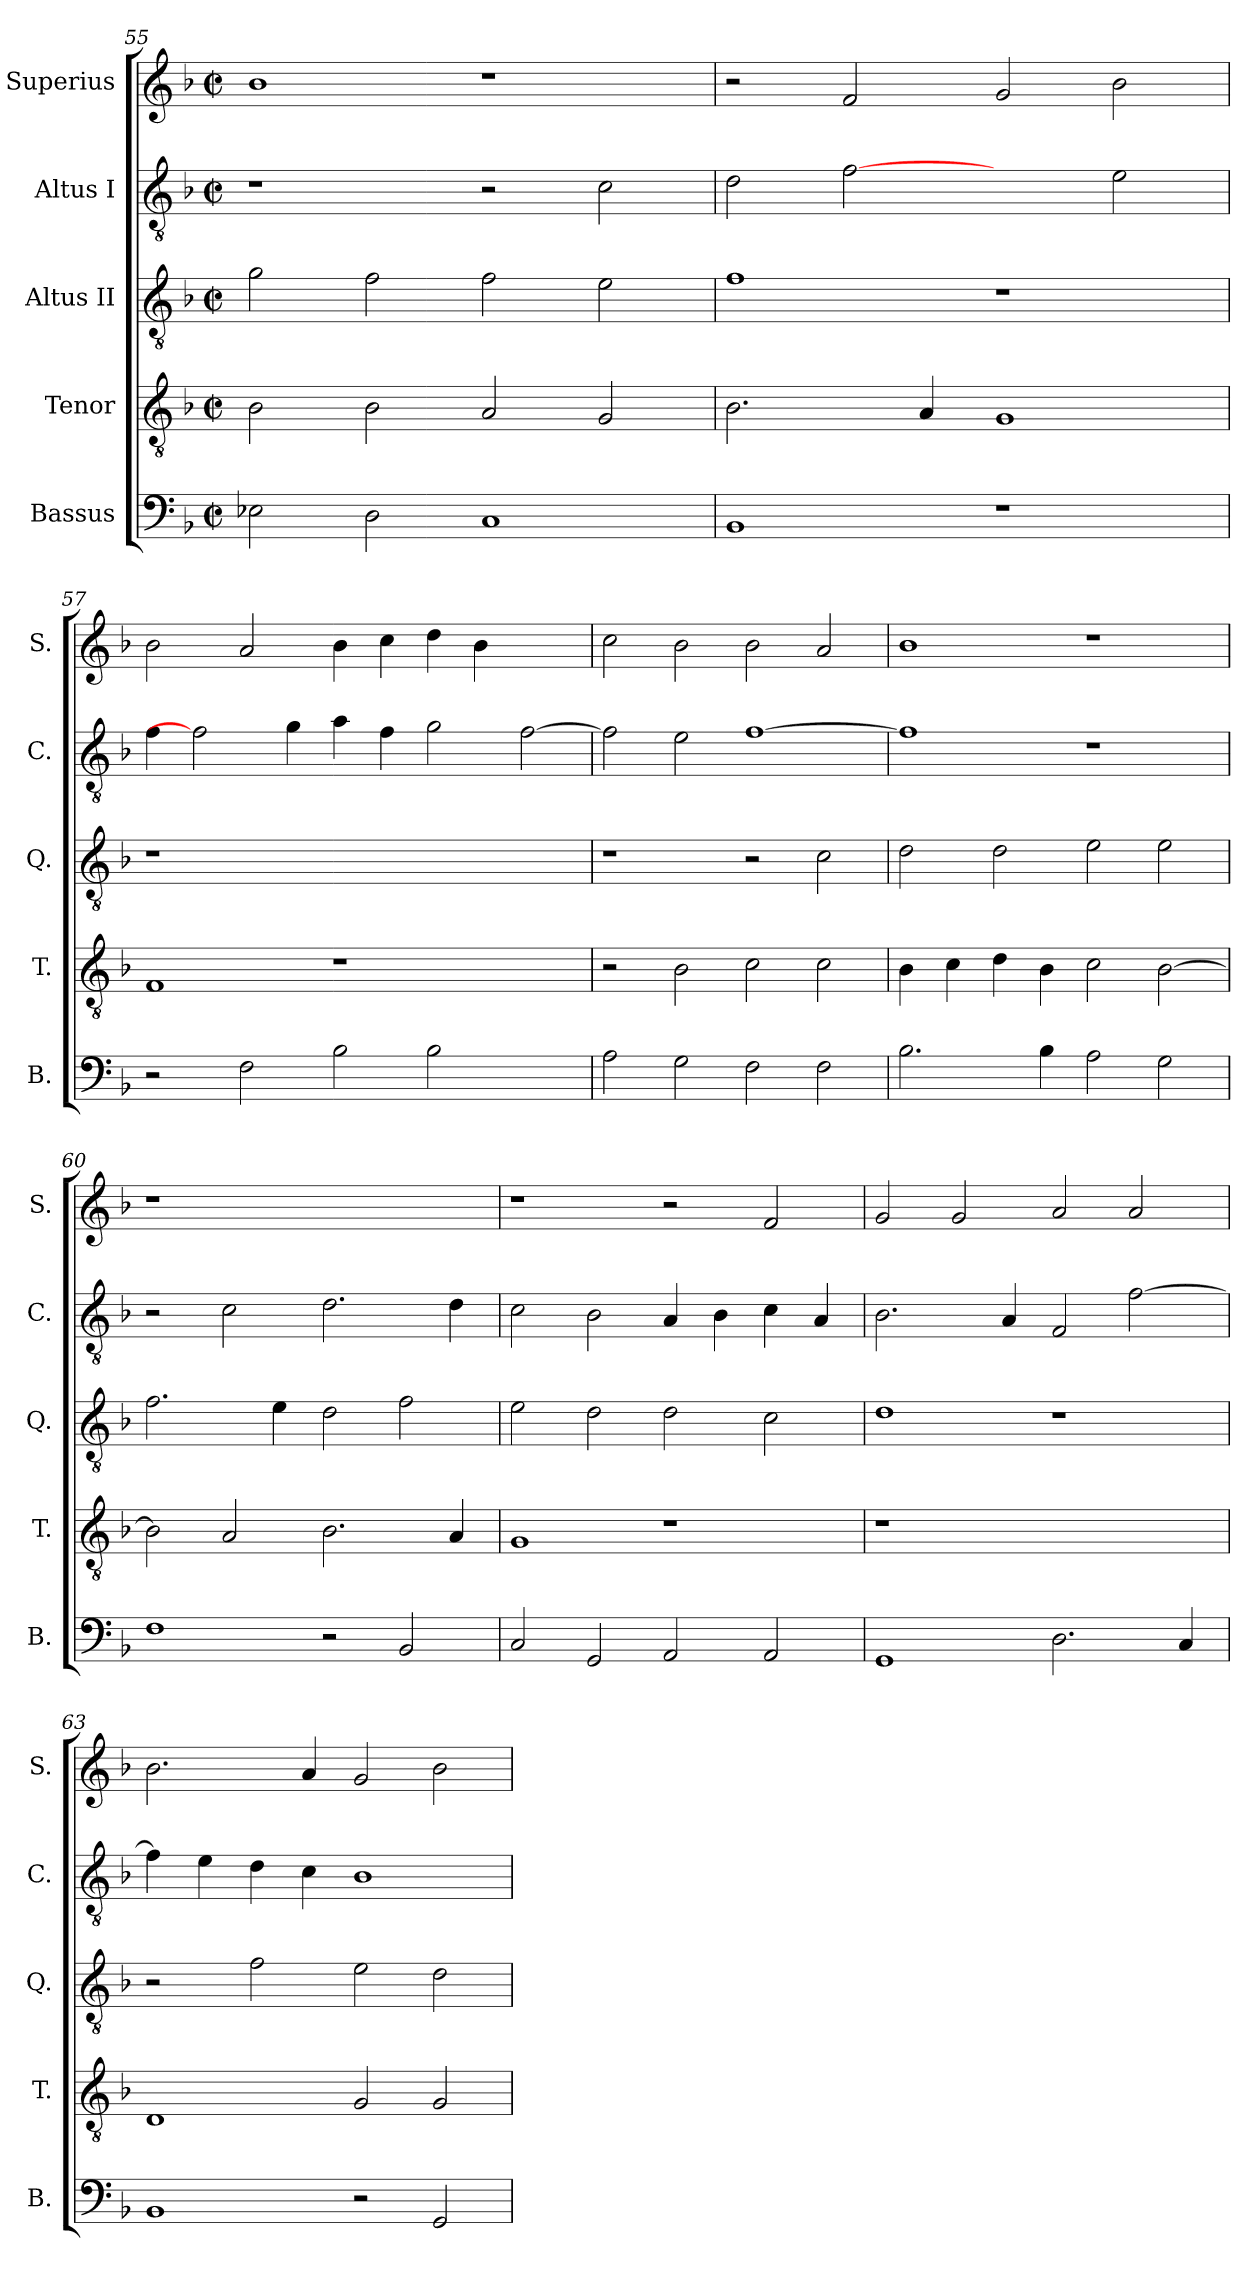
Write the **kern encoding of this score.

**kern	**kern	**kern	**kern	**kern
*part5	*part4	*part3	*part2	*part1
*staff5	*staff4	*staff3	*staff2	*staff1
*I"Bassus	*I"Tenor	*I"Altus II	*I"Altus I	*I"Superius
*I'B.	*I'T.	*I'Q.	*I'C.	*I'S.
*clefF4	*clefGv2	*clefGv2	*clefGv2	*clefG2
*	*ITrd7c12	*ITrd7c12	*ITrd7c12	*
*k[b-]	*k[b-]	*k[b-]	*k[b-]	*k[b-]
*F:	*F:	*F:	*F:	*F:
*M2/2	*M2/2	*M2/2	*M2/2	*M2/2
*met(c|)	*met(c|)	*met(c|)	*met(c|)	*met(c|)
=55	=55	=55	=55	=55
2E-Xi\	2BB-i\	2Gi\	1r	1b-i
2Di\	2BB-i\	2Fi\	.	.
1Ci	2AAi/	2Fi\	2r	1r
.	2GGi/	2Ei\	2Ci\	.
=56	=56	=56	=56	=56
1BB-i	2.BB-i\	1Fi	2Di\	2r
.	.	.	[2Fi	2fi/
.	4AAi/	.	.	.
1r	1GGi	1r	2ryy	2gi/
.	.	.	2Ei\	2b-i\
!!LO:PB:g=z
=57	=57	=57	=57	=57
!	!	!LO:N:vis=1	!	!
2r	1FFi	1r	4Fi\	2b-i\
.	.	.	2Fi]	.
2Fi\	.	.	.	2ai/
.	.	.	4Gi\	.
2B-i\	1r	1.ryy	4Ai\	4b-i\
.	.	.	4Fi\	4cci\
2B-i\	.	.	2Gi\	4ddi\
.	.	.	.	4b-i\
2ryy	2ryy	.	[>2Fi\	2ryy
=58	=58	=58	=58	=58
2Ai\	2r	1r	2Fi\]	2cci\
2Gi\	2BB-i\	.	2Ei\	2b-i\
2Fi\	2Ci\	2r	[>1Fi	2b-i\
2Fi\	2Ci\	2Ci\	.	2ai/
=59	=59	=59	=59	=59
2.B-i\	4BB-i\	2Di\	1Fi]	1b-i
.	4Ci\	.	.	.
.	4Di\	2Di\	.	.
4B-i\	4BB-i\	.	.	.
2Ai\	2Ci\	2Ei\	1r	1r
2Gi\	[>2BB-i\	2Ei\	.	.
=60	=60	=60	=60	=60
!	!	!	!	!LO:N:vis=1
1Fi	2BB-i\]	2.Fi\	2r	1r
.	2AAi/	.	2Ci\	.
.	.	4Ei\	.	.
2r	2.BB-i\	2Di\	2.Di\	1ryy
2BB-i/	.	2Fi\	.	.
.	4AAi/	.	4Di\	.
!!LO:LB:g=z
=61	=61	=61	=61	=61
2Ci/	1GGi	2Ei\	2Ci\	1r
2GGi/	.	2Di\	2BB-i\	.
2AAi/	1r	2Di\	4AAi/	2r
.	.	.	4BB-i\	.
2AAi/	.	2Ci\	4Ci\	2fi/
.	.	.	4AAi/	.
=62	=62	=62	=62	=62
!	!LO:N:vis=1	!	!	!
1GGi	1r	1Di	2.BB-i\	2gi/
.	.	.	.	2gi/
.	.	.	4AAi/	.
2.Di\	1ryy	1r	2FFi/	2ai/
.	.	.	[>2Fi\	2ai/
4Ci/	.	.	.	.
=63	=63	=63	=63	=63
1BB-i	1DDi	2r	4Fi\]	2.b-i\
.	.	.	4Ei\	.
.	.	2Fi\	4Di\	.
.	.	.	4Ci\	4ai/
2r	2GGi/	2Ei\	1BB-i	2gi/
2GGi/	2GGi/	2Di\	.	2b-i\
=	=	=	=	=
*-	*-	*-	*-	*-
